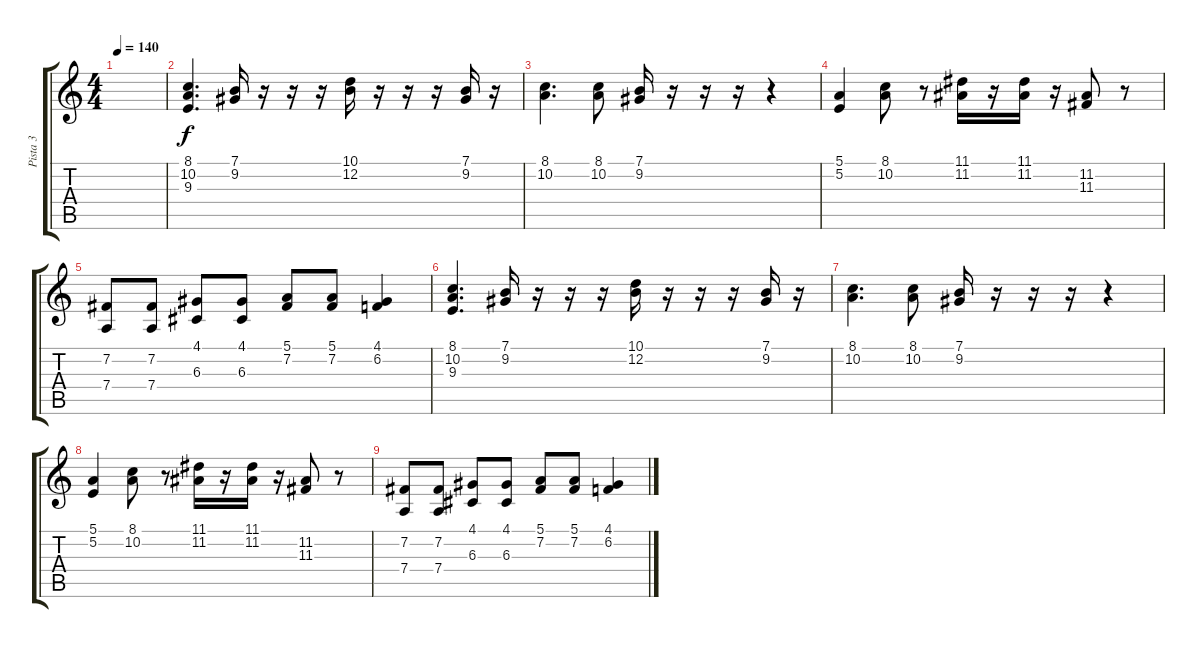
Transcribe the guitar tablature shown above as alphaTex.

\track ("Pista 3" "Pista 3") {instrument trumpet}
\staff {score tabs}
\tuning (E4 B3 G3 D3 A2 E2) {hide}
\ts (4 4)
\tempo 140
\clef g2
\ks c
|
(8.1 10.2 9.3).4{d} (7.1 9.2).16 r.16 r.16 r.16 (10.1 12.2).16 r.16 r.16 r.16 (7.1 9.2).16 r.16 |
(8.1 10.2).4{d} (8.1 10.2).8 (7.1 9.2).16 r.16 r.16 r.16 r.4 |
(5.1 5.2).4 (8.1 10.2).8 r.8 (11.1 11.2).16 r.16 (11.1 11.2).16 r.16 (11.2 11.3).8 r.8 |
(7.2 7.4).8 (7.2 7.4).8 (4.1 6.3).8 (4.1 6.3).8 (5.1 7.2).8 (5.1 7.2).8 (4.1 6.2).4 |
(8.1 10.2 9.3).4{d} (7.1 9.2).16 r.16 r.16 r.16 (10.1 12.2).16 r.16 r.16 r.16 (7.1 9.2).16 r.16 |
(8.1 10.2).4{d} (8.1 10.2).8 (7.1 9.2).16 r.16 r.16 r.16 r.4 |
(5.1 5.2).4 (8.1 10.2).8 r.8 (11.1 11.2).16 r.16 (11.1 11.2).16 r.16 (11.2 11.3).8 r.8 |
(7.2 7.4).8 (7.2 7.4).8 (4.1 6.3).8 (4.1 6.3).8 (5.1 7.2).8 (5.1 7.2).8 (4.1 6.2).4
